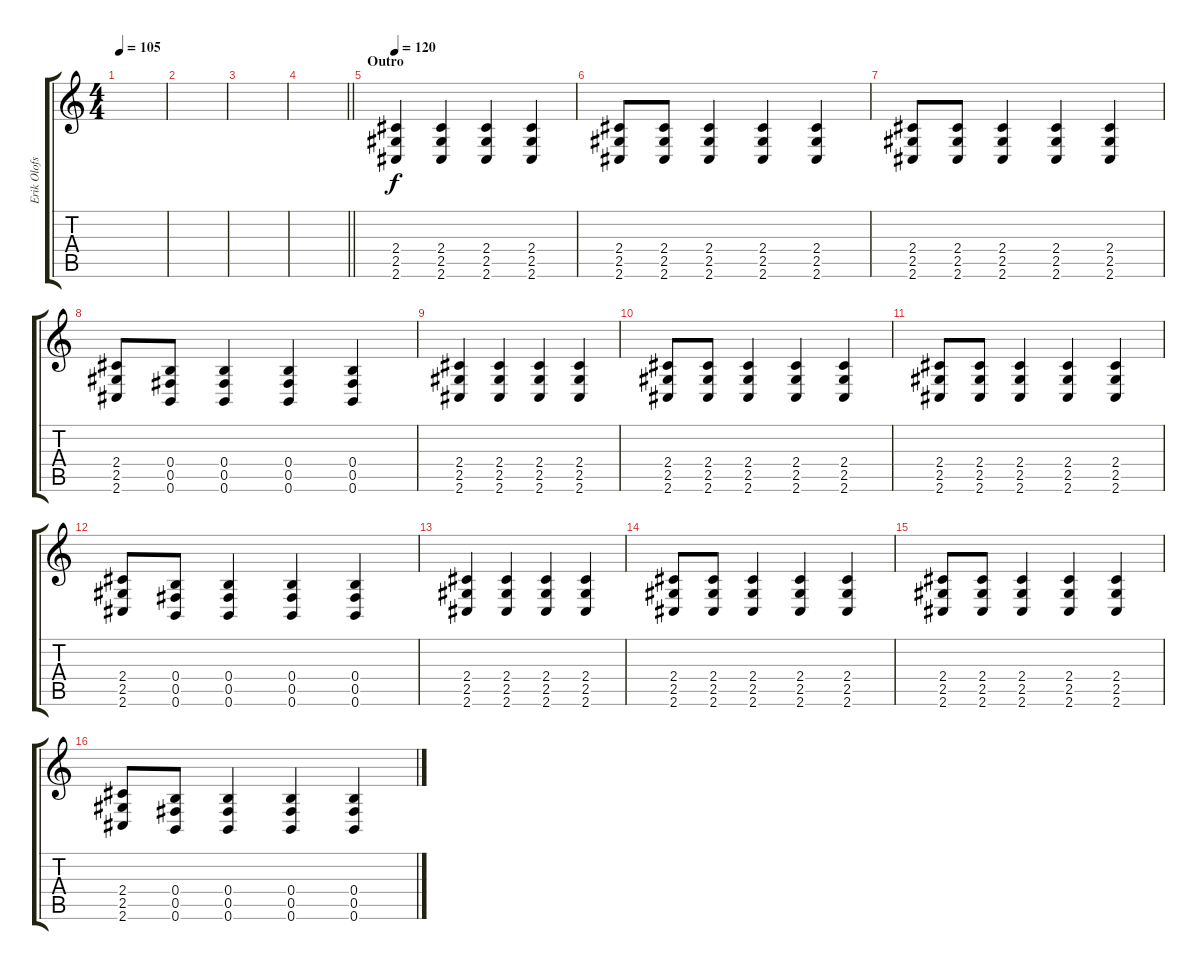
\track ("Erik Olofsson (Extra)" "Erik Olofs") {instrument overdrivenguitar}
\staff {score tabs}
\tuning (Db4 Ab3 E3 B2 Gb2 B1) {hide}
\ts (4 4)
\tempo 105
\clef g2
\ks c
|
|
|
\barLineRight lightlight
|
\section ("" "Outro")
\tempo 120
(2.4 2.5 2.6).4{volume 13 instrument distortionguitar} (2.4 2.5 2.6).4 (2.4 2.5 2.6).4 (2.4 2.5 2.6).4 |
(2.4 2.5 2.6).8 (2.4 2.5 2.6).8 (2.4 2.5 2.6).4 (2.4 2.5 2.6).4 (2.4 2.5 2.6).4 |
(2.4 2.5 2.6).8 (2.4 2.5 2.6).8 (2.4 2.5 2.6).4 (2.4 2.5 2.6).4 (2.4 2.5 2.6).4 |
(2.4 2.5 2.6).8 (0.4 0.5 0.6).8 (0.4 0.5 0.6).4 (0.4 0.5 0.6).4 (0.4 0.5 0.6).4 |
(2.4 2.5 2.6).4 (2.4 2.5 2.6).4 (2.4 2.5 2.6).4 (2.4 2.5 2.6).4 |
(2.4 2.5 2.6).8 (2.4 2.5 2.6).8 (2.4 2.5 2.6).4 (2.4 2.5 2.6).4 (2.4 2.5 2.6).4 |
(2.4 2.5 2.6).8 (2.4 2.5 2.6).8 (2.4 2.5 2.6).4 (2.4 2.5 2.6).4 (2.4 2.5 2.6).4 |
(2.4 2.5 2.6).8 (0.4 0.5 0.6).8 (0.4 0.5 0.6).4 (0.4 0.5 0.6).4 (0.4 0.5 0.6).4 |
(2.4 2.5 2.6).4 (2.4 2.5 2.6).4 (2.4 2.5 2.6).4 (2.4 2.5 2.6).4 |
(2.4 2.5 2.6).8 (2.4 2.5 2.6).8 (2.4 2.5 2.6).4 (2.4 2.5 2.6).4 (2.4 2.5 2.6).4 |
(2.4 2.5 2.6).8 (2.4 2.5 2.6).8 (2.4 2.5 2.6).4 (2.4 2.5 2.6).4 (2.4 2.5 2.6).4 |
(2.4 2.5 2.6).8 (0.4 0.5 0.6).8 (0.4 0.5 0.6).4 (0.4 0.5 0.6).4 (0.4 0.5 0.6).4
